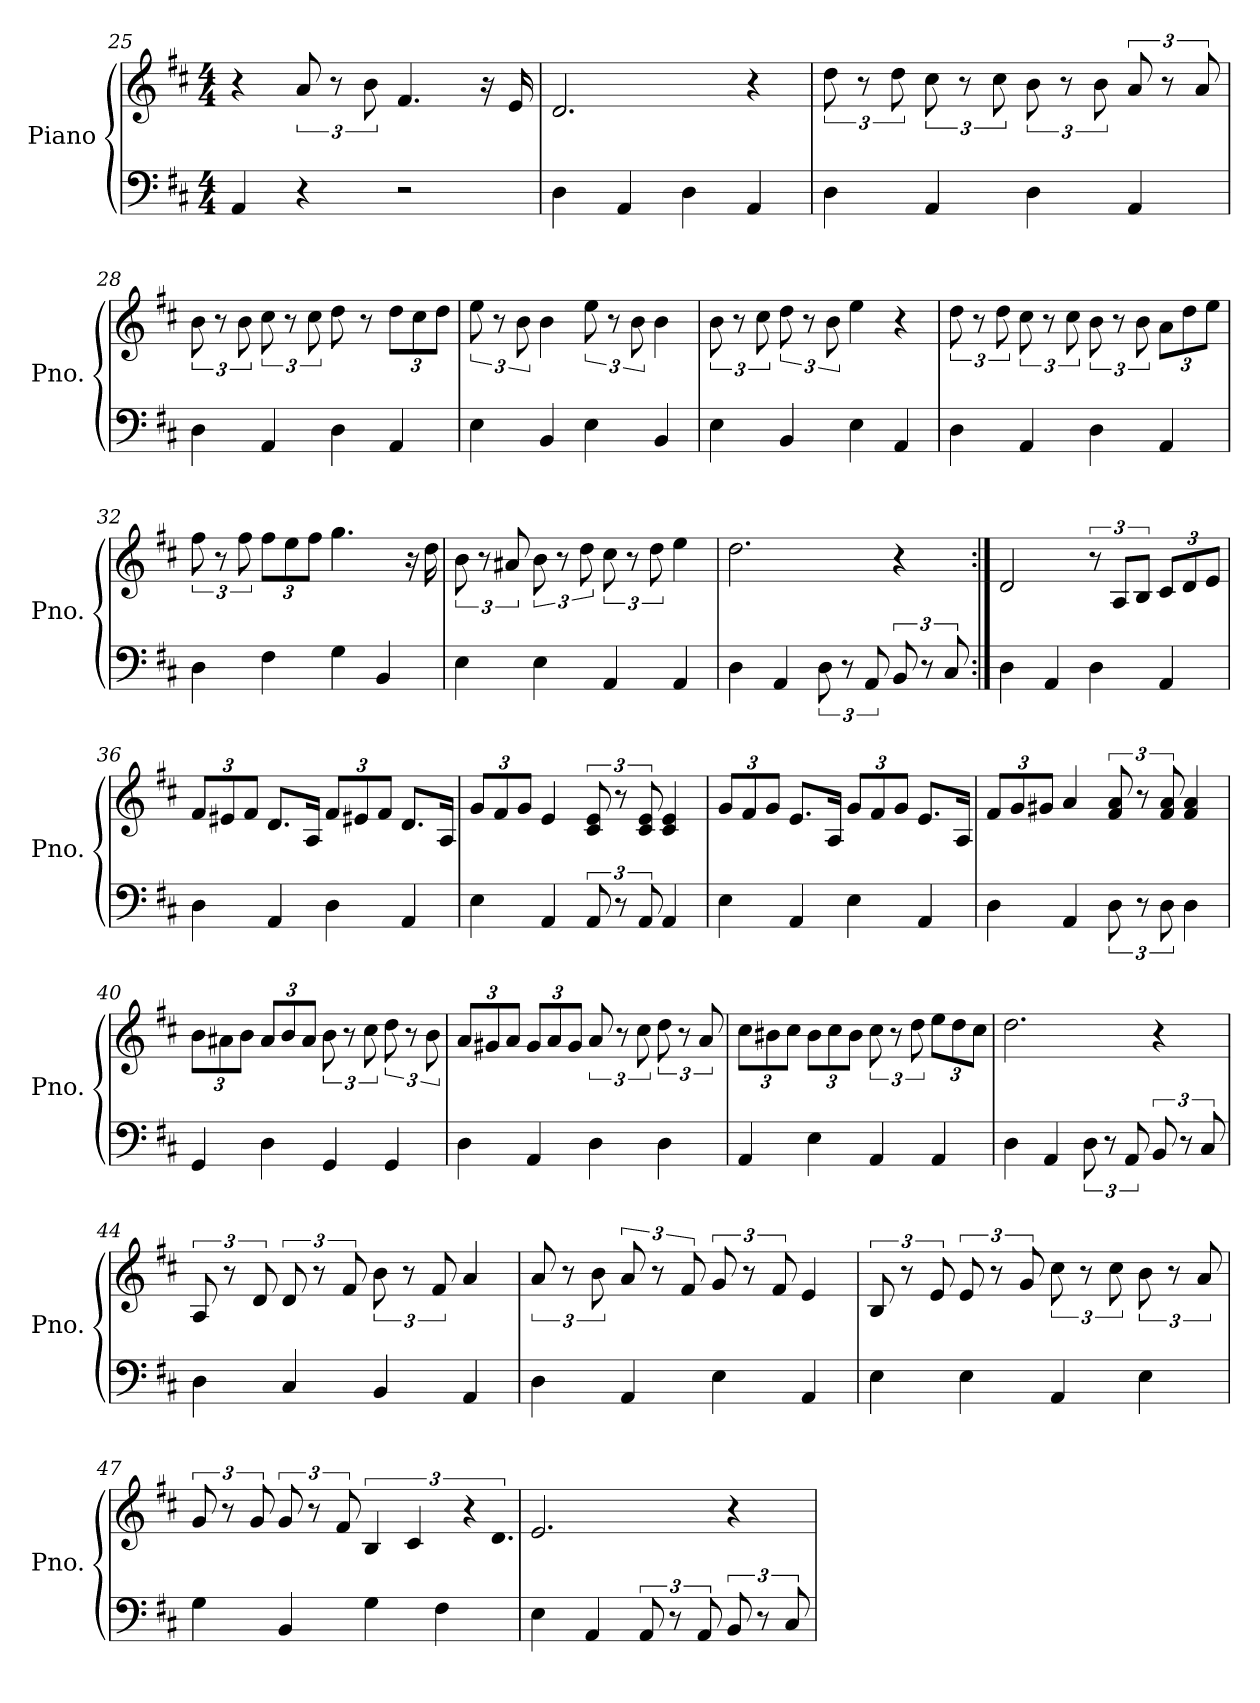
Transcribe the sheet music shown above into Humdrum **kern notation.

**kern	**kern
*part1	*part1
*staff2	*staff1
*I"Piano	*
*I'Pno.	*
*clefF4	*clefG2
*k[f#c#]	*k[f#c#]
*D:	*D:
*M4/4	*M4/4
=25	=25
4AA/	4r
4r	12a/
.	12r
.	12b\
2r	4.f#/
.	16r
.	16e/
=26	=26
4D\	2.d/
4AA/	.
4D\	.
4AA/	4r
=27	=27
4D\	12dd\
.	12r
.	12dd\
4AA/	12cc#\
.	12r
.	12cc#\
4D\	12b\
.	12r
.	12b\
4AA/	12a/
.	12r
.	12a/
!!LO:LB:g=z
=28	=28
4D\	12b\
.	12r
.	12b\
4AA/	12cc#\
.	12r
.	12cc#\
4D\	8dd\
.	8r
*	*Xbrackettup
4AA/	12dd\L
.	12cc#\
.	12dd\J
=29	=29
*	*brackettup
4E\	12ee\
.	12r
.	12b\
4BB/	4b\
4E\	12ee\
.	12r
.	12b\
4BB/	4b\
=30	=30
4E\	12b\
.	12r
.	12cc#\
4BB/	12dd\
.	12r
.	12b\
4E\	4ee\
4AA/	4r
=31	=31
4D\	12dd\
.	12r
.	12dd\
4AA/	12cc#\
.	12r
.	12cc#\
4D\	12b\
.	12r
.	12b\
*	*Xbrackettup
4AA/	12a\L
.	12dd\
.	12ee\J
!!LO:LB:g=z
=32	=32
*	*brackettup
4D\	12ff#\
.	12r
.	12ff#\
*	*Xbrackettup
4F#\	12ff#\L
.	12ee\
.	12ff#\J
4G\	4.gg\
4BB/	.
.	16r
.	16dd\
=33	=33
*	*brackettup
4E\	12b\
.	12r
.	12a#X/
4E\	12b\
.	12r
.	12dd\
4AA/	12cc#\
.	12r
.	12dd\
4AA/	4ee\
=34	=34
4D\	2.dd\
4AA/	.
12D\	.
12r	.
12AA/	.
12BB/	4r
12r	.
12C#/	.
=35:|!	=35:|!
4D\	2d/
4AA/	.
4D\	12r
.	12A/L
.	12B/J
*	*Xbrackettup
4AA/	12c#/L
.	12d/
.	12e/J
!!LO:PB:g=z
=36	=36
4D\	12f#/L
.	12e#X/
.	12f#/J
4AA/	8.d/L
.	16A/Jk
4D\	12f#/L
.	12e#X/
.	12f#/J
4AA/	8.d/L
.	16A/Jk
=37	=37
4E\	12g/L
.	12f#/
.	12g/J
4AA/	4e/
*	*brackettup
12AA/	12c#/ 12e/
12r	12r
12AA/	12c#/ 12e/
4AA/	4c#/ 4e/
=38	=38
*	*Xbrackettup
4E\	12g/L
.	12f#/
.	12g/J
4AA/	8.e/L
.	16A/Jk
4E\	12g/L
.	12f#/
.	12g/J
4AA/	8.e/L
.	16A/Jk
!!LO:LB:g=z
=39	=39
4D\	12f#/L
.	12g/
.	12g#X/J
4AA/	4a/
*	*brackettup
12D\	12f#/ 12a/
12r	12r
12D\	12f#/ 12a/
4D\	4f#/ 4a/
=40	=40
*	*Xbrackettup
4GG/	12b\L
.	12a#X\
.	12b\J
4D\	12a#/L
.	12b/
.	12a#/J
*	*brackettup
4GG/	12b\
.	12r
.	12cc#\
4GG/	12dd\
.	12r
.	12b\
=41	=41
*	*Xbrackettup
4D\	12a/L
.	12g#X/
.	12a/J
4AA/	12g#/L
.	12a/
.	12g#/J
*	*brackettup
4D\	12a/
.	12r
.	12cc#\
4D\	12dd\
.	12r
.	12a/
!!LO:LB:g=z
=42	=42
*	*Xbrackettup
4AA/	12cc#\L
.	12b#X\
.	12cc#\J
4E\	12b#\L
.	12cc#\
.	12b#\J
*	*brackettup
4AA/	12cc#\
.	12r
.	12dd\
*	*Xbrackettup
4AA/	12ee\L
.	12dd\
.	12cc#\J
=43	=43
4D\	2.dd\
4AA/	.
12D\	.
12r	.
12AA/	.
12BB/	4r
12r	.
12C#/	.
=44	=44
*	*brackettup
4D\	12A/
.	12r
.	12d/
4C#/	12d/
.	12r
.	12f#/
4BB/	12b\
.	12r
.	12f#/
4AA/	4a/
!!LO:LB:g=z
=45	=45
4D\	12a/
.	12r
.	12b\
4AA/	12a/
.	12r
.	12f#/
4E\	12g/
.	12r
.	12f#/
4AA/	4e/
=46	=46
4E\	12B/
.	12r
.	12e/
4E\	12e/
.	12r
.	12g/
4AA/	12cc#\
.	12r
.	12cc#\
4E\	12b\
.	12r
.	12a/
=47	=47
4G\	12g/
.	12r
.	12g/
4BB/	12g/
.	12r
.	12f#/
4G\	6B/
.	6c#/
4F#\	.
!	!LO:N:vis=8
.	12r
!	!LO:N:vis=16.
.	12d/
!!LO:LB:g=z
=48	=48
4E\	2.e/
4AA/	.
12AA/	.
12r	.
12AA/	.
12BB/	4r
12r	.
12C#/	.
=	=
*-	*-
